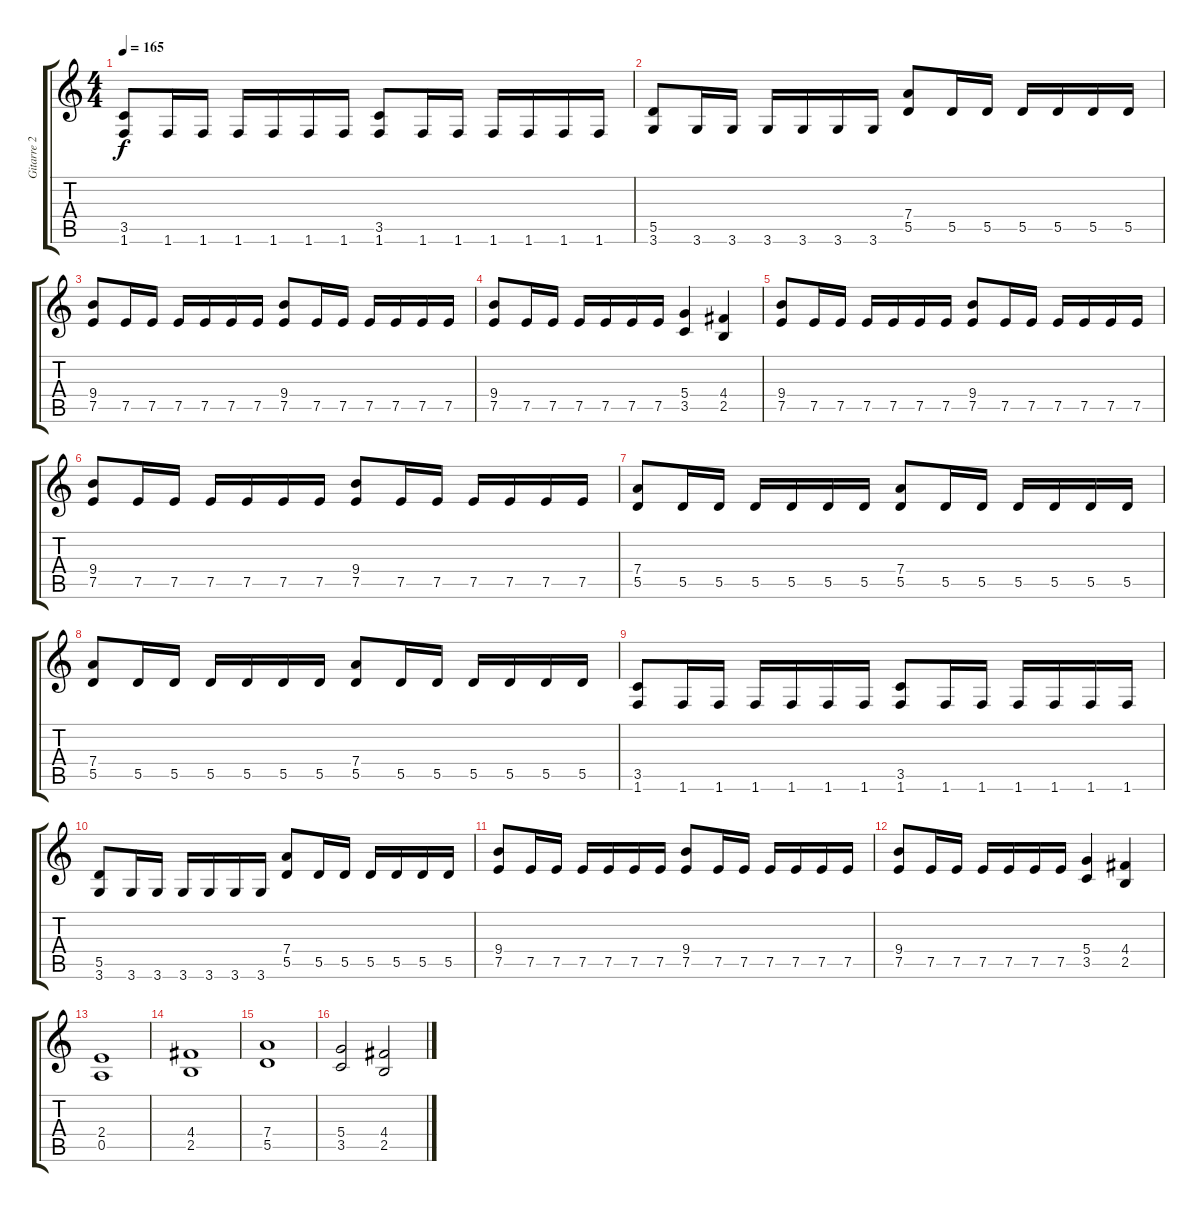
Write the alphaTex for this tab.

\track ("Gitarre 2" "Gitarre 2") {instrument overdrivenguitar}
\staff {score tabs}
\tuning (E4 B3 G3 D3 A2 E2) {hide}
\ts (4 4)
\tempo 165
\clef g2
\ks c
(3.5 1.6).8{dy f} 1.6.16 1.6.16 1.6.16 1.6.16 1.6.16 1.6.16 (3.5 1.6).8 1.6.16 1.6.16 1.6.16 1.6.16 1.6.16 1.6.16 |
(5.5 3.6).8 3.6.16 3.6.16 3.6.16 3.6.16 3.6.16 3.6.16 (7.4 5.5).8 5.5.16 5.5.16 5.5.16 5.5.16 5.5.16 5.5.16 |
(9.4 7.5).8 7.5.16 7.5.16 7.5.16 7.5.16 7.5.16 7.5.16 (9.4 7.5).8 7.5.16 7.5.16 7.5.16 7.5.16 7.5.16 7.5.16 |
(9.4 7.5).8 7.5.16 7.5.16 7.5.16 7.5.16 7.5.16 7.5.16 (5.4 3.5).4 (4.4 2.5).4 |
(9.4 7.5).8 7.5.16 7.5.16 7.5.16 7.5.16 7.5.16 7.5.16 (9.4 7.5).8 7.5.16 7.5.16 7.5.16 7.5.16 7.5.16 7.5.16 |
(9.4 7.5).8 7.5.16 7.5.16 7.5.16 7.5.16 7.5.16 7.5.16 (9.4 7.5).8 7.5.16 7.5.16 7.5.16 7.5.16 7.5.16 7.5.16 |
(7.4 5.5).8 5.5.16 5.5.16 5.5.16 5.5.16 5.5.16 5.5.16 (7.4 5.5).8 5.5.16 5.5.16 5.5.16 5.5.16 5.5.16 5.5.16 |
(7.4 5.5).8 5.5.16 5.5.16 5.5.16 5.5.16 5.5.16 5.5.16 (7.4 5.5).8 5.5.16 5.5.16 5.5.16 5.5.16 5.5.16 5.5.16 |
(3.5 1.6).8 1.6.16 1.6.16 1.6.16 1.6.16 1.6.16 1.6.16 (3.5 1.6).8 1.6.16 1.6.16 1.6.16 1.6.16 1.6.16 1.6.16 |
(5.5 3.6).8 3.6.16 3.6.16 3.6.16 3.6.16 3.6.16 3.6.16 (7.4 5.5).8 5.5.16 5.5.16 5.5.16 5.5.16 5.5.16 5.5.16 |
(9.4 7.5).8 7.5.16 7.5.16 7.5.16 7.5.16 7.5.16 7.5.16 (9.4 7.5).8 7.5.16 7.5.16 7.5.16 7.5.16 7.5.16 7.5.16 |
(9.4 7.5).8 7.5.16 7.5.16 7.5.16 7.5.16 7.5.16 7.5.16 (5.4 3.5).4 (4.4 2.5).4 |
(2.4 0.5).1 |
(4.4 2.5).1 |
(7.4 5.5).1 |
(5.4 3.5).2 (4.4 2.5).2
